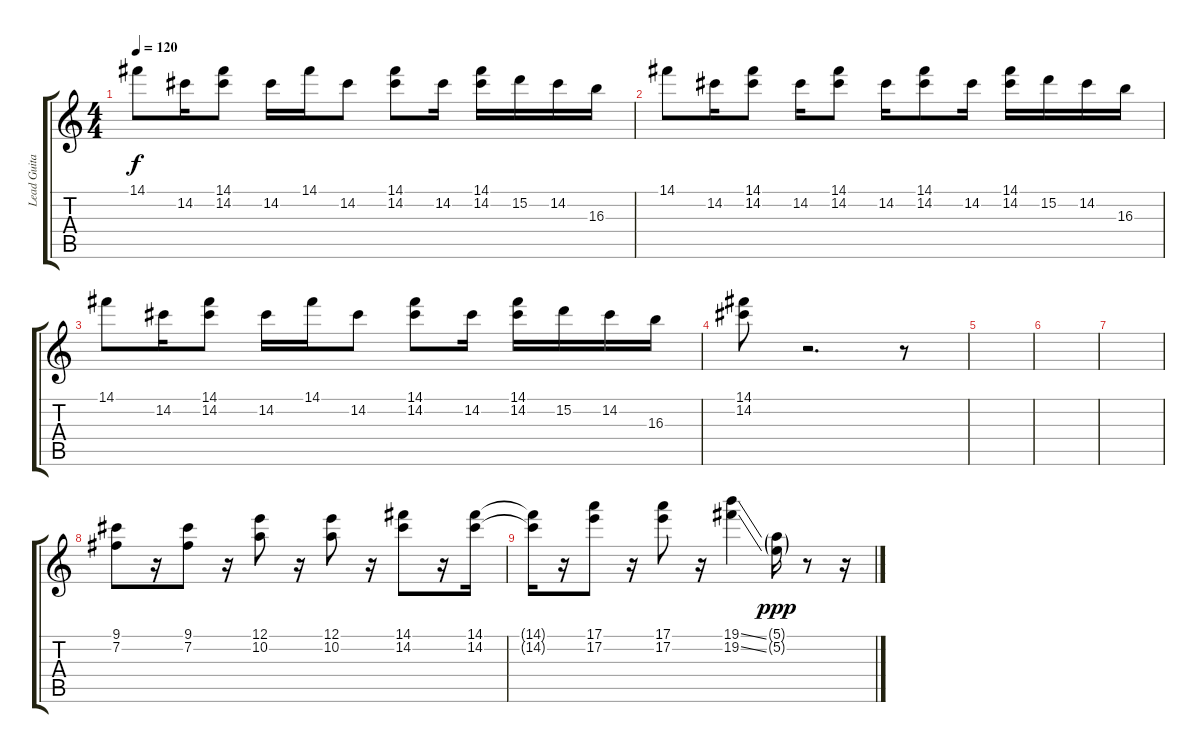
\track ("Lead Guitar" "Lead Guita") {instrument distortionguitar}
\staff {score tabs}
\tuning (E4 B3 G3 D3 A2 E2) {hide}
\ts (4 4)
\tempo 120
\clef g2
\ks c
14.1.8{dy f} 14.2.16 (14.1 14.2).8 14.2.16 14.1.16 14.2.8 (14.1 14.2).8 14.2.16 (14.1 14.2).16 15.2.16 14.2.16 16.3.16 |
14.1.8 14.2.16 (14.1 14.2).8 14.2.16 (14.1 14.2).8 14.2.16 (14.1 14.2).8 14.2.16 (14.1 14.2).16 15.2.16 14.2.16 16.3.16 |
14.1.8 14.2.16 (14.1 14.2).8 14.2.16 14.1.16 14.2.8 (14.1 14.2).8 14.2.16 (14.1 14.2).16 15.2.16 14.2.16 16.3.16 |
(14.1 14.2).8 r.2{d} r.8 |
|
|
|
(9.1 7.2).8 r.16 (9.1 7.2).8 r.16 (12.1 10.2).8 r.16 (12.1 10.2).8 r.16 (14.1 14.2).8 r.16 (14.1 14.2).16 |
(14.1{t} 14.2{t}).16 r.16 (17.1 17.2).8 r.16 (17.1 17.2).8 r.16 (19.1{ss} 19.2{ss}).4 (5.1{g} 5.2{g}).16{dy ppp} r.8 r.16
